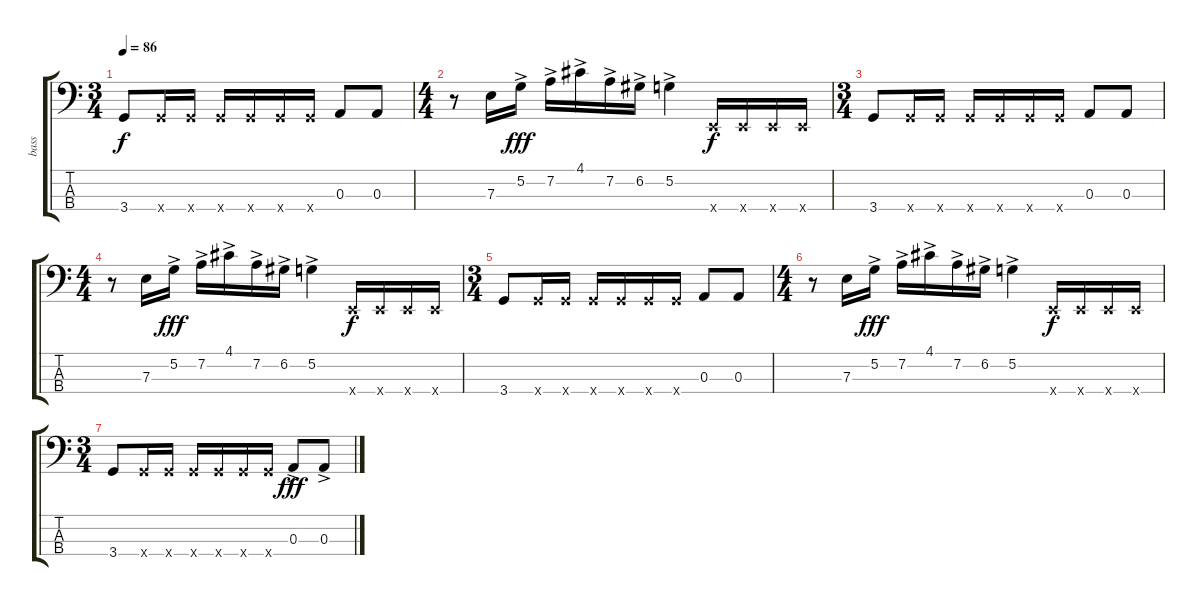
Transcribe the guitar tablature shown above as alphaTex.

\track ("bass" "bass") {instrument slapbass1}
\staff {score tabs}
\tuning (A2 D2 A1 E1) {hide}
\ts (3 4)
\tempo 86
\clef f4
\ks c
3.4.8{dy f} 3.4{x}.16 3.4{x}.16 3.4{x}.16 3.4{x}.16 3.4{x}.16 3.4{x}.16 0.3.8 0.3.8 |
\ts (4 4)
r.8 7.3.16 5.2{ac}.16{dy fff} 7.2{ac}.16 4.1{ac}.16 7.2{ac}.16 6.2{ac}.16 5.2{ac}.4 0.4{x}.16{dy f} 0.4{x}.16 0.4{x}.16 0.4{x}.16 |
\ts (3 4)
3.4.8 3.4{x}.16 3.4{x}.16 3.4{x}.16 3.4{x}.16 3.4{x}.16 3.4{x}.16 0.3.8 0.3.8 |
\ts (4 4)
r.8 7.3.16 5.2{ac}.16{dy fff} 7.2{ac}.16 4.1{ac}.16 7.2{ac}.16 6.2{ac}.16 5.2{ac}.4 0.4{x}.16{dy f} 0.4{x}.16 0.4{x}.16 0.4{x}.16 |
\ts (3 4)
3.4.8 3.4{x}.16 3.4{x}.16 3.4{x}.16 3.4{x}.16 3.4{x}.16 3.4{x}.16 0.3.8 0.3.8 |
\ts (4 4)
r.8 7.3.16 5.2{ac}.16{dy fff} 7.2{ac}.16 4.1{ac}.16 7.2{ac}.16 6.2{ac}.16 5.2{ac}.4 0.4{x}.16{dy f} 0.4{x}.16 0.4{x}.16 0.4{x}.16 |
\ts (3 4)
3.4.8 3.4{x}.16 3.4{x}.16 3.4{x}.16 3.4{x}.16 3.4{x}.16 3.4{x}.16 0.3{ac}.8{dy fff} 0.3{ac}.8
